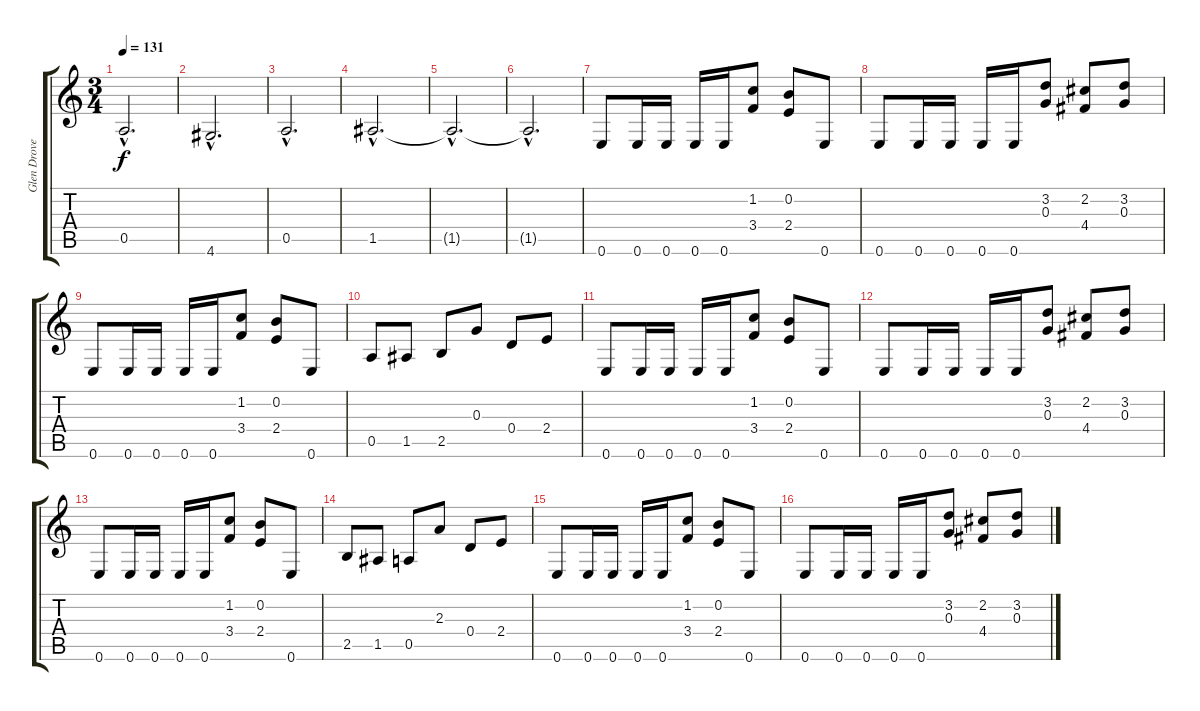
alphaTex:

\track ("Glen Drover" "Glen Drove") {instrument overdrivenguitar}
\staff {score tabs}
\tuning (E4 B3 G3 D3 A2 E2) {hide}
\ts (3 4)
\tempo 131
\clef g2
\ks c
0.5{hac}.2{d dy f} |
4.6{hac}.2{d} |
0.5{hac}.2{d} |
1.5{hac}.2{d} |
1.5{hac t}.2{d} |
1.5{hac t}.2{d} |
0.6.8 0.6.16 0.6.16 0.6.16 0.6.16 (1.2 3.4).8 (0.2 2.4).8 0.6.8 |
0.6.8 0.6.16 0.6.16 0.6.16 0.6.16 (3.2 0.3).8 (2.2 4.4).8 (3.2 0.3).8 |
0.6.8 0.6.16 0.6.16 0.6.16 0.6.16 (1.2 3.4).8 (0.2 2.4).8 0.6.8 |
0.5.8 1.5.8 2.5.8 0.3.8 0.4.8 2.4.8 |
0.6.8 0.6.16 0.6.16 0.6.16 0.6.16 (1.2 3.4).8 (0.2 2.4).8 0.6.8 |
0.6.8 0.6.16 0.6.16 0.6.16 0.6.16 (3.2 0.3).8 (2.2 4.4).8 (3.2 0.3).8 |
0.6.8 0.6.16 0.6.16 0.6.16 0.6.16 (1.2 3.4).8 (0.2 2.4).8 0.6.8 |
2.5.8 1.5.8 0.5.8 2.3.8 0.4.8 2.4.8 |
0.6.8 0.6.16 0.6.16 0.6.16 0.6.16 (1.2 3.4).8 (0.2 2.4).8 0.6.8 |
0.6.8 0.6.16 0.6.16 0.6.16 0.6.16 (3.2 0.3).8 (2.2 4.4).8 (3.2 0.3).8
